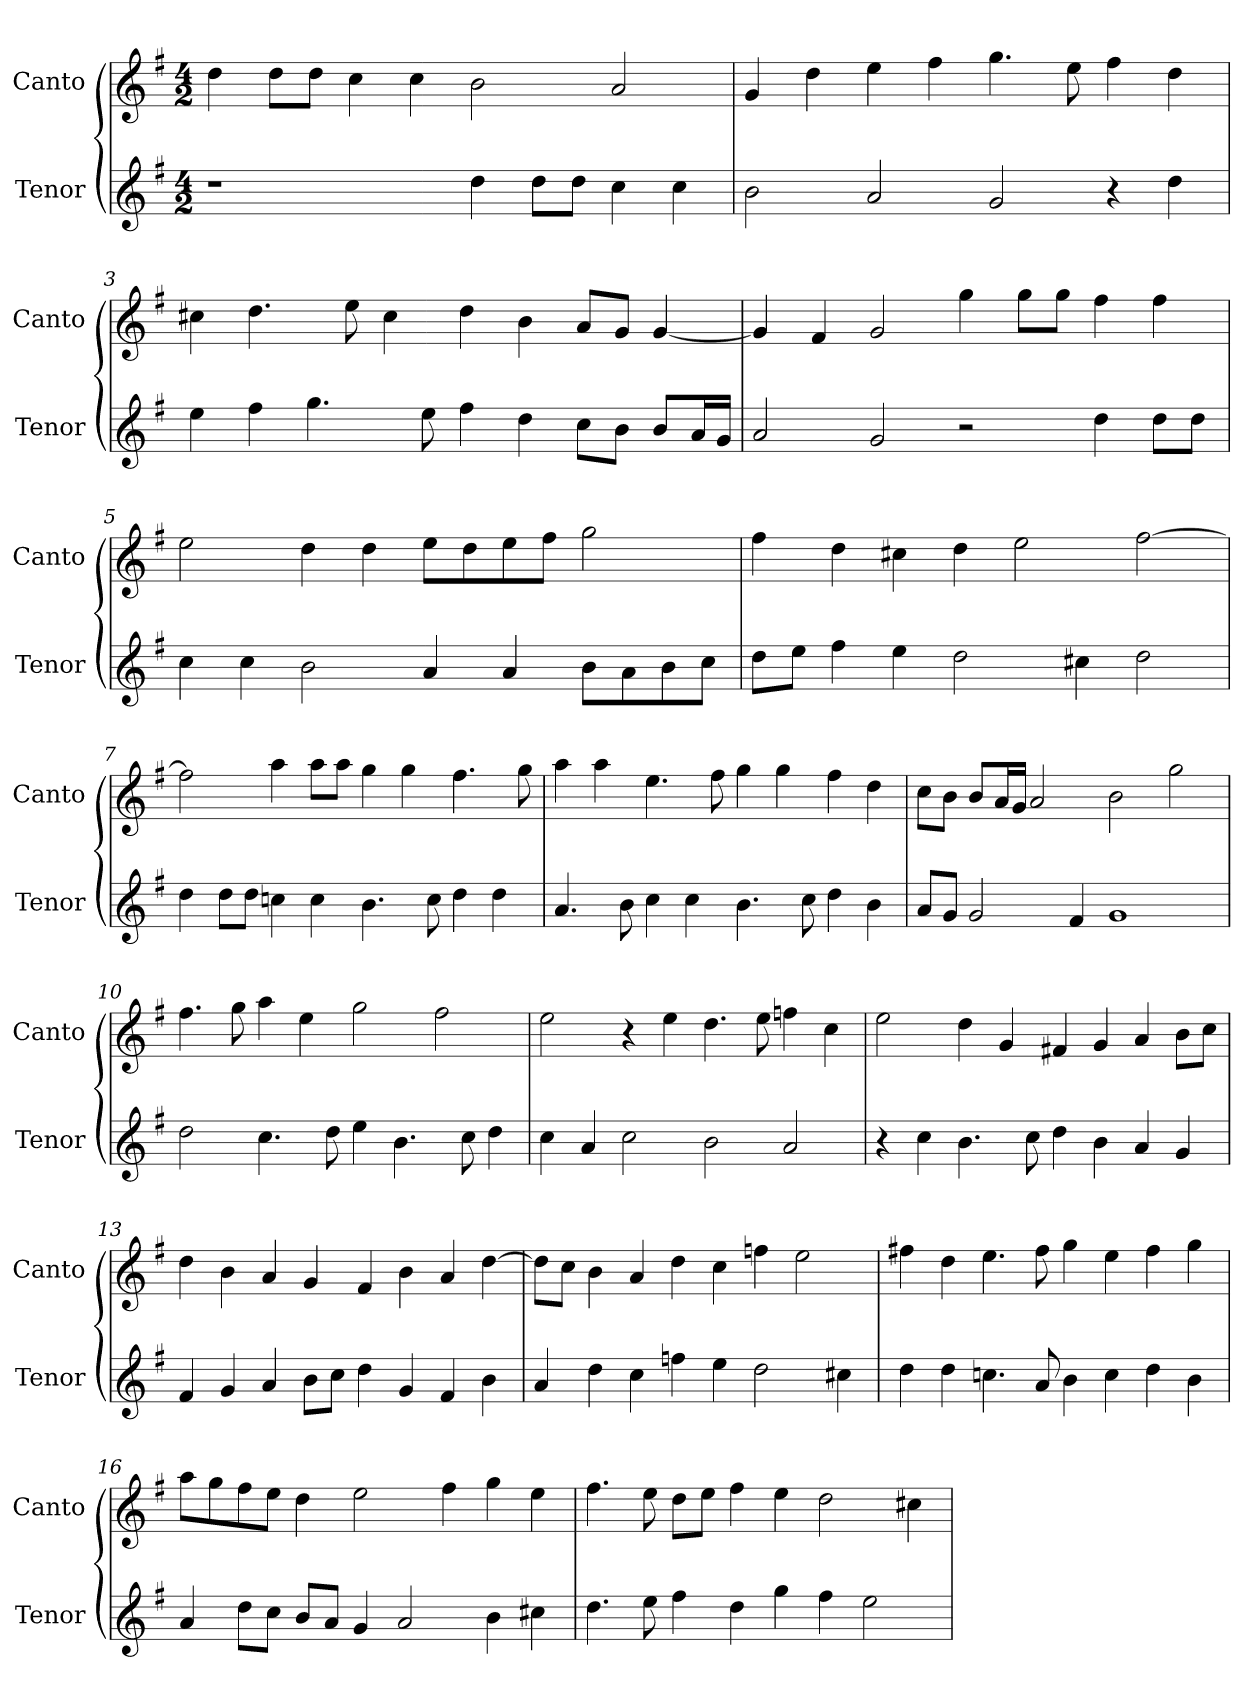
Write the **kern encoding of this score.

**kern	**kern
*part2	*part1
*staff2	*staff1
*I"Tenor	*I"Canto
*I'Tenor	*I'Canto
!!LO:PB:g=z
*clefG2	*clefG2
*ITrd1c2	*ITrd1c2
*k[b-]	*k[b-]
*F:	*F:
*M4/2	*M4/2
*MM180	*MM180
=1	=1
1r	4cci\
.	8cci\L
.	8cci\J
.	4b-i\
.	4b-i\
4cci\	2ai\
8cci\L	.
8cci\J	.
4b-i\	2gi/
4b-i\	.
=2	=2
2ai\	4fi/
.	4cci\
2gi/	4ddi\
.	4eei\
2fi/	4.ffi\
.	8ddi\
4r	4eei\
4cci\	4cci\
!!LO:LB:g=z
=3	=3
4ddi\	4bni\
4eei\	4.cci\
4.ffi\	.
.	8ddi\
.	4bi\
8ddi\	.
4eei\	4cci\
4cci\	4ai\
8b-i\L	8gi/L
8ai\J	8fi/J
8ai/L	[<4fi/
16gi/L	.
16fi/JJ	.
=4	=4
2gi/	4fi/]
.	4ei/
2fi/	2fi/
2r	4ffi\
.	8ffi\L
.	8ffi\J
4cci\	4eei\
8cci\L	4eei\
8cci\J	.
!!LO:LB:g=z
=5	=5
4b-i\	2ddi\
4b-i\	.
2ai\	4cci\
.	4cci\
4gi/	8ddi\L
.	8cci\
4gi/	8ddi\
.	8eei\J
8ai\L	2ffi\
8gi\	.
8ai\	.
8b-i\J	.
=6	=6
8cci\L	4eei\
8ddi\J	.
4eei\	4cci\
4ddi\	4bni\
2cci\	4cci\
.	2ddi\
4bni\	.
2cci\	[>2eei\
!!LO:LB:g=z
=7	=7
4cci\	2eei\]
8cci\L	.
8cci\J	.
4b-Xi\	4ggi\
4b-i\	8ggi\L
.	8ggi\J
4.ai\	4ffi\
.	4ffi\
8b-i\	.
4cci\	4.eei\
4cci\	.
.	8ffi\
=8	=8
4.gi/	4ggi\
.	4ggi\
8ai\	.
4b-i\	4.ddi\
4b-i\	.
.	8eei\
4.ai\	4ffi\
.	4ffi\
8b-i\	.
4cci\	4eei\
4ai\	4cci\
!!LO:LB:g=z
=9	=9
8gi/L	8b-i\L
8fi/J	8ai\J
2fi/	8ai/L
.	16gi/L
.	16fi/JJ
.	2gi/
4ei/	.
1fi	2ai\
.	2ffi\
=10	=10
2cci\	4.eei\
.	8ffi\
4.b-i\	4ggi\
.	4ddi\
8cci\	.
4ddi\	2ffi\
4.ai\	.
.	2eei\
8b-i\	.
4cci\	.
=11	=11
4b-i\	2ddi\
4gi/	.
2b-i\	4r
.	4ddi\
2ai\	4.cci\
.	8ddi\
2gi/	4ee-Xi\
.	4b-i\
!!LO:PB:g=z
=12	=12
4r	2ddi\
4b-i\	.
4.ai\	4cci\
.	4fi/
8b-i\	.
4cci\	4eni/
4ai\	4fi/
4gi/	4gi/
4fi/	8ai\L
.	8b-i\J
=13	=13
4ei/	4cci\
4fi/	4ai\
4gi/	4gi/
8ai\L	4fi/
8b-i\J	.
4cci\	4ei/
4fi/	4ai\
4ei/	4gi/
4ai\	[>4cci\
=14	=14
4gi/	8cci\L]
.	8b-i\J
4cci\	4ai\
4b-i\	4gi/
4ee-Xi\	4cci\
4ddi\	4b-i\
2cci\	4ee-Xi\
.	2ddi\
4bni\	.
!!LO:LB:g=z
=15	=15
4cci\	4eeni\
4cci\	4cci\
4.b-Xi\	4.ddi\
8gi/	8eei\
4ai\	4ffi\
4b-i\	4ddi\
4cci\	4eei\
4ai\	4ffi\
=16	=16
4gi/	8ggi\L
.	8ffi\
8cci\L	8eei\
8b-i\J	8ddi\J
8ai/L	4cci\
8gi/J	.
4fi/	2ddi\
2gi/	.
.	4eei\
4ai\	4ffi\
4bni\	4ddi\
=17	=17
4.cci\	4.eei\
8ddi\	8ddi\
4eei\	8cci\L
.	8ddi\J
4cci\	4eei\
4ffi\	4ddi\
4eei\	2cci\
2ddi\	.
.	4bni\
=	=
*-	*-
